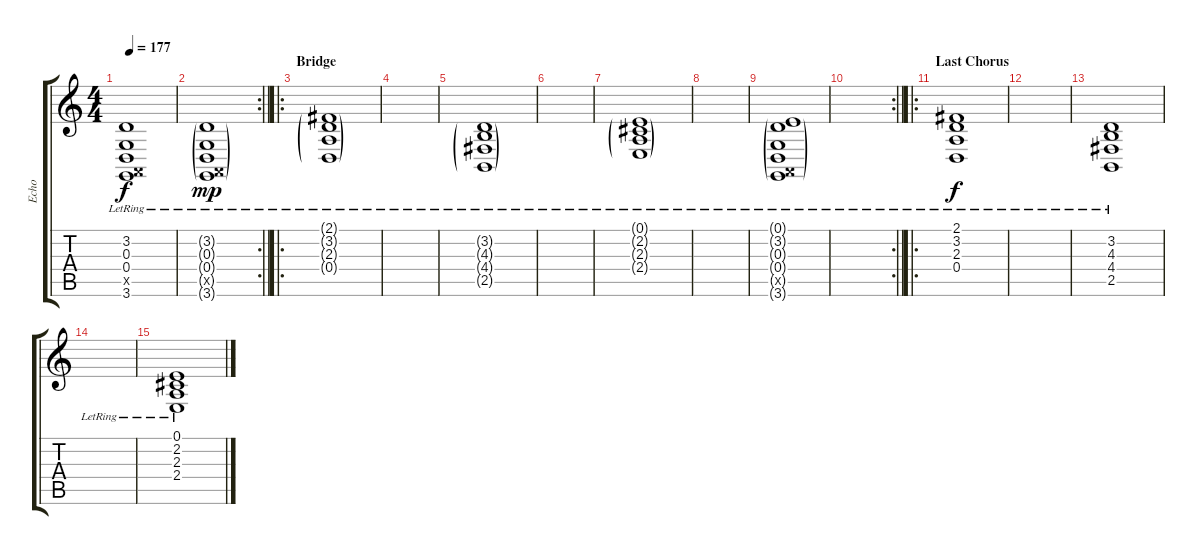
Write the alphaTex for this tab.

\track ("Echo" "Echo") {instrument pad5bowed}
\staff {score tabs}
\tuning (E4 B3 G3 D3 A2 E2) {hide}
\ts (4 4)
\tempo 177
\clef g2
\ks c
(3.2{lr} 0.3{lr} 0.4{lr} 0.5{x} 3.6{lr}).1{dy f} |
\rc 2
\barLineRight lightlight
(3.2{g lr} 0.3{g lr} 0.4{g lr} 0.5{g x} 3.6{g lr}).1{dy mp} |
\ro
\section ("" "Bridge")
(2.1{g lr} 3.2{g lr} 2.3{g lr} 0.4{g lr}).1 |
|
(3.2{g lr} 4.3{g lr} 4.4{g lr} 2.5{g lr}).1 |
|
(0.1{g lr} 2.2{g lr} 2.3{g lr} 2.4{g lr}).1 |
|
(0.1{g lr} 3.2{g lr} 0.3{g lr} 0.4{g lr} 0.5{g x} 3.6{g lr}).1 |
\rc 2
\barLineRight lightlight
|
\ro
\section ("" "Last Chorus")
(2.1{lr} 3.2{lr} 2.3{lr} 0.4{lr}).1{dy f} |
|
(3.2{lr} 4.3{lr} 4.4{lr} 2.5{lr}).1 |
|
(0.1{lr} 2.2{lr} 2.3{lr} 2.4{lr}).1
